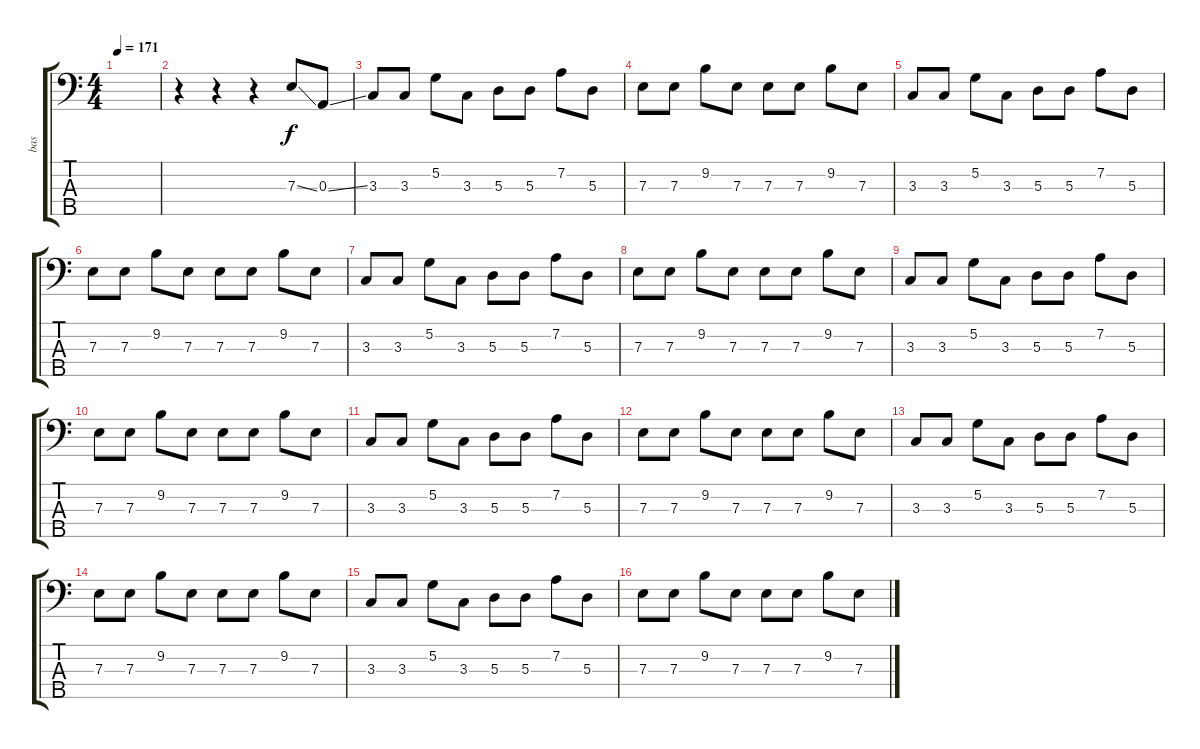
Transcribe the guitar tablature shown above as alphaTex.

\track ("bas" "bas") {instrument electricbasspick}
\staff {score tabs}
\tuning (G2 D2 A1 E1 B0) {hide}
\ts (4 4)
\tempo 171
\clef f4
\ks c
|
r.4 r.4 r.4 7.3{ss}.8 0.3{ss}.8 |
3.3.8 3.3.8 5.2.8 3.3.8 5.3.8 5.3.8 7.2.8 5.3.8 |
7.3.8 7.3.8 9.2.8 7.3.8 7.3.8 7.3.8 9.2.8 7.3.8 |
3.3.8 3.3.8 5.2.8 3.3.8 5.3.8 5.3.8 7.2.8 5.3.8 |
7.3.8 7.3.8 9.2.8 7.3.8 7.3.8 7.3.8 9.2.8 7.3.8 |
3.3.8 3.3.8 5.2.8 3.3.8 5.3.8 5.3.8 7.2.8 5.3.8 |
7.3.8 7.3.8 9.2.8 7.3.8 7.3.8 7.3.8 9.2.8 7.3.8 |
3.3.8 3.3.8 5.2.8 3.3.8 5.3.8 5.3.8 7.2.8 5.3.8 |
7.3.8 7.3.8 9.2.8 7.3.8 7.3.8 7.3.8 9.2.8 7.3.8 |
3.3.8 3.3.8 5.2.8 3.3.8 5.3.8 5.3.8 7.2.8 5.3.8 |
7.3.8 7.3.8 9.2.8 7.3.8 7.3.8 7.3.8 9.2.8 7.3.8 |
3.3.8 3.3.8 5.2.8 3.3.8 5.3.8 5.3.8 7.2.8 5.3.8 |
7.3.8 7.3.8 9.2.8 7.3.8 7.3.8 7.3.8 9.2.8 7.3.8 |
3.3.8 3.3.8 5.2.8 3.3.8 5.3.8 5.3.8 7.2.8 5.3.8 |
7.3.8 7.3.8 9.2.8 7.3.8 7.3.8 7.3.8 9.2.8 7.3.8
